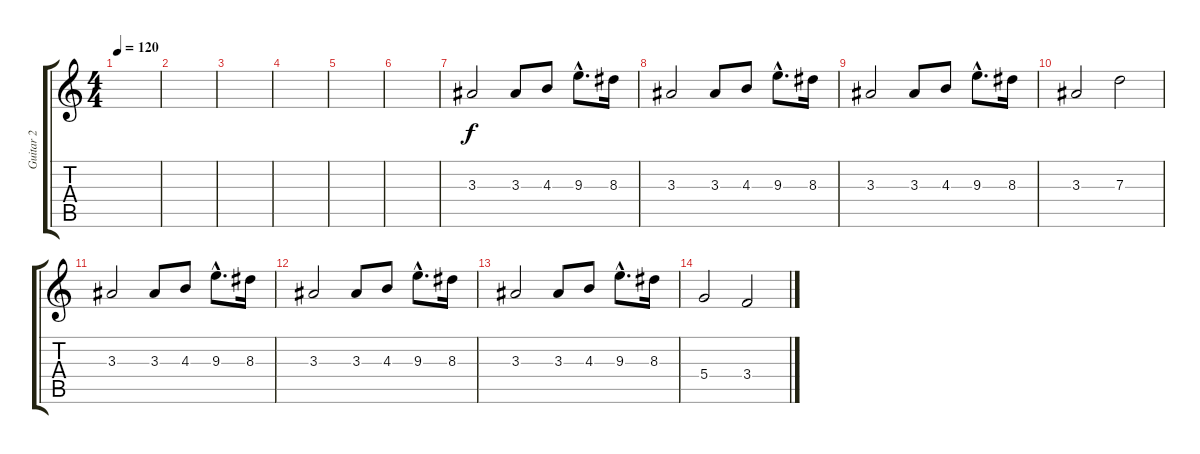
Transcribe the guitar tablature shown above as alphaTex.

\track ("Guitar 2" "Guitar 2") {instrument distortionguitar}
\staff {score tabs}
\tuning (E4 B3 G3 D3 A2 E2) {hide}
\ts (4 4)
\tempo 120
\clef g2
\ks c
|
|
|
|
|
|
3.3.2 3.3.8 4.3.8 9.3{hac}.8{d} 8.3.16 |
3.3.2 3.3.8 4.3.8 9.3{hac}.8{d} 8.3.16 |
3.3.2 3.3.8 4.3.8 9.3{hac}.8{d} 8.3.16 |
3.3.2 7.3.2 |
3.3.2 3.3.8 4.3.8 9.3{hac}.8{d} 8.3.16 |
3.3.2 3.3.8 4.3.8 9.3{hac}.8{d} 8.3.16 |
3.3.2 3.3.8 4.3.8 9.3{hac}.8{d} 8.3.16 |
5.4.2 3.4.2
